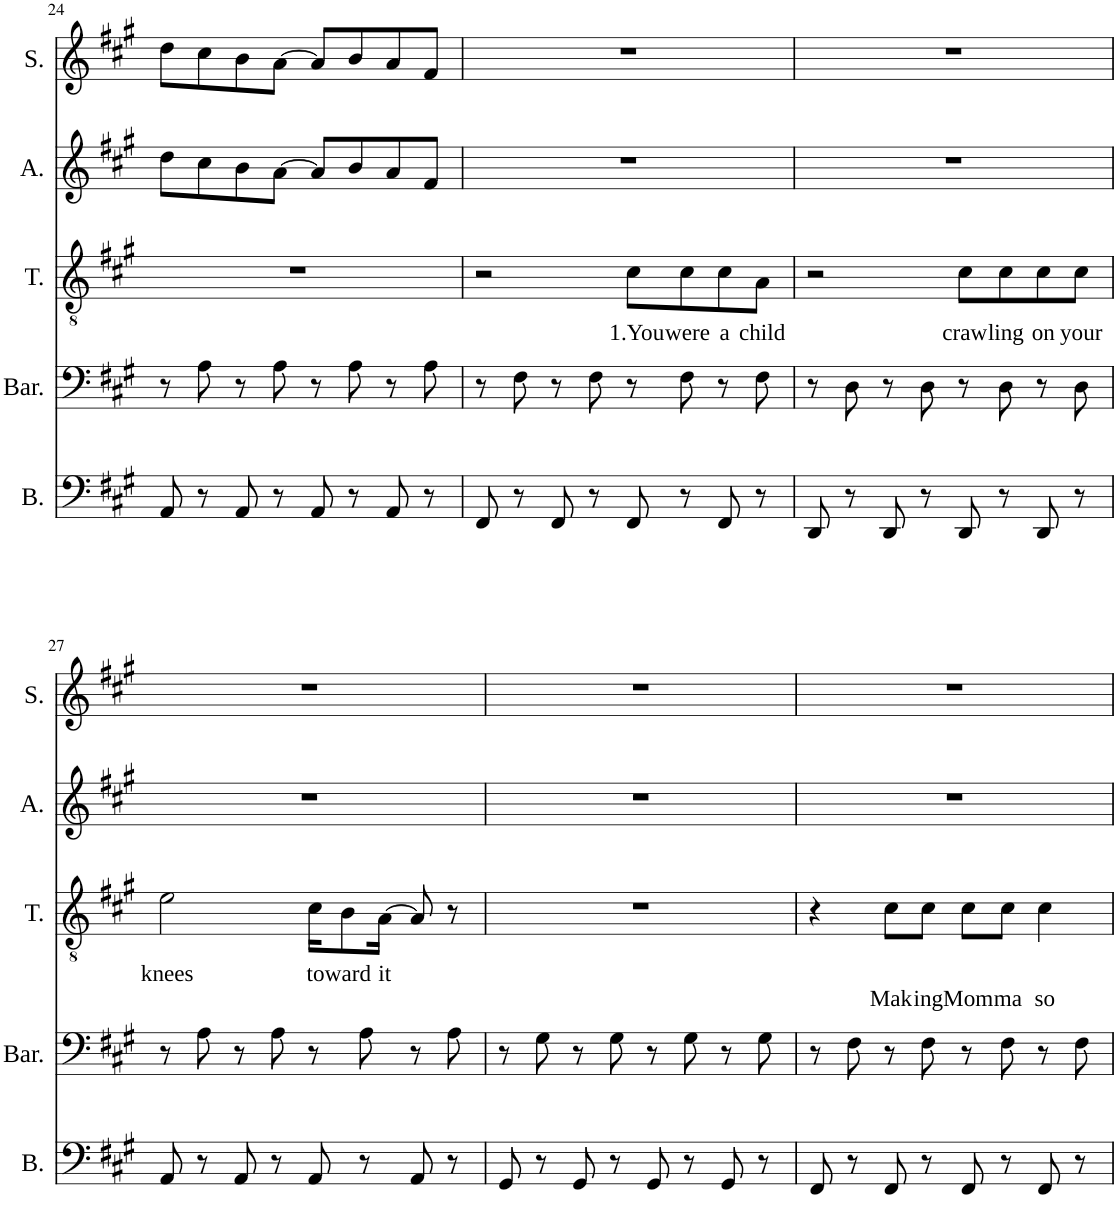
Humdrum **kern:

**kern	**kern	**kern	**text	**text	**kern	**kern
*part5	*part4	*part3	*part3	*part3	*part2	*part1
*staff5	*staff4	*staff3	*staff3	*staff3	*staff2	*staff1
*I"Bass	*I"Baritone	*I"Tenor	*	*	*I"Alto	*I"Soprano
*I'B.	*I'Bar.	*I'T.	*	*	*I'A.	*I'S.
!!LO:PB:g=z
*clefF4	*clefF4	*clefGv2	*	*	*clefG2	*clefG2
*k[f#c#g#]	*k[f#c#g#]	*k[f#c#g#]	*	*	*k[f#c#g#]	*k[f#c#g#]
*M4/4	*M4/4	*M4/4	*	*	*M4/4	*M4/4
=24	=24	=24	=24	=24	=24	=24
8AA/	8r	1r	.	.	8dd\L	8dd\L
8r	8A\	.	.	.	8cc#\	8cc#\
8AA/	8r	.	.	.	8b\	8b\
8r	8A\	.	.	.	[8a\J	[8a\J
8AA/	8r	.	.	.	8a/L]	8a/L]
8r	8A\	.	.	.	8b/	8b/
8AA/	8r	.	.	.	8a/	8a/
8r	8A\	.	.	.	8f#/J	8f#/J
=25	=25	=25	=25	=25	=25	=25
8FF#/	8r	2r	.	.	1r	1r
8r	8F#\	.	.	.	.	.
8FF#/	8r	.	.	.	.	.
8r	8F#\	.	.	.	.	.
!	!	!	!LO:LY:b	!	!	!
8FF#/	8r	8c#\L	1.You	.	.	.
!	!	!	!LO:LY:b	!	!	!
8r	8F#\	8c#\	were	.	.	.
!	!	!	!LO:LY:b	!	!	!
8FF#/	8r	8c#\	a	.	.	.
!	!	!	!LO:LY:b	!	!	!
8r	8F#\	8A\J	child	.	.	.
=26	=26	=26	=26	=26	=26	=26
8DD/	8r	2r	.	.	1r	1r
8r	8D\	.	.	.	.	.
8DD/	8r	.	.	.	.	.
8r	8D\	.	.	.	.	.
!	!	!	!LO:LY:b	!	!	!
8DD/	8r	8c#\L	craw-	.	.	.
!	!	!	!LO:LY:b	!	!	!
8r	8D\	8c#\	-ling	.	.	.
!	!	!	!LO:LY:b	!	!	!
8DD/	8r	8c#\	on	.	.	.
!	!	!	!LO:LY:b	!	!	!
8r	8D\	8c#\J	your	.	.	.
!!LO:LB:g=z
=27	=27	=27	=27	=27	=27	=27
!	!	!	!LO:LY:b	!	!	!
8AA/	8r	2e\	knees	.	1r	1r
8r	8A\	.	.	.	.	.
8AA/	8r	.	.	.	.	.
8r	8A\	.	.	.	.	.
!	!	!	!LO:LY:b	!	!	!
8AA/	8r	16c#\KL	to	.	.	.
!	!	!	!LO:LY:b	!	!	!
.	.	8B\	ward	.	.	.
8r	8A\	.	.	.	.	.
!	!	!	!LO:LY:b	!	!	!
.	.	[16A\Jk	it	.	.	.
8AA/	8r	8A/]	.	.	.	.
8r	8A\	8r	.	.	.	.
=28	=28	=28	=28	=28	=28	=28
8GG#/	8r	1r	.	.	1r	1r
8r	8G#\	.	.	.	.	.
8GG#/	8r	.	.	.	.	.
8r	8G#\	.	.	.	.	.
8GG#/	8r	.	.	.	.	.
8r	8G#\	.	.	.	.	.
8GG#/	8r	.	.	.	.	.
8r	8G#\	.	.	.	.	.
=29	=29	=29	=29	=29	=29	=29
8FF#/	8r	4r	.	.	1r	1r
8r	8F#\	.	.	.	.	.
!	!	!	!	!LO:LY:b	!	!
8FF#/	8r	8c#\L	.	Mak-	.	.
!	!	!	!	!LO:LY:b	!	!
8r	8F#\	8c#\J	.	-ing	.	.
!	!	!	!	!LO:LY:b	!	!
8FF#/	8r	8c#\L	.	Mom-	.	.
!	!	!	!	!LO:LY:b	!	!
8r	8F#\	8c#\J	.	-ma	.	.
!	!	!	!	!LO:LY:b	!	!
8FF#/	8r	4c#\	.	so	.	.
8r	8F#\	.	.	.	.	.
=	=	=	=	=	=	=
*-	*-	*-	*-	*-	*-	*-
